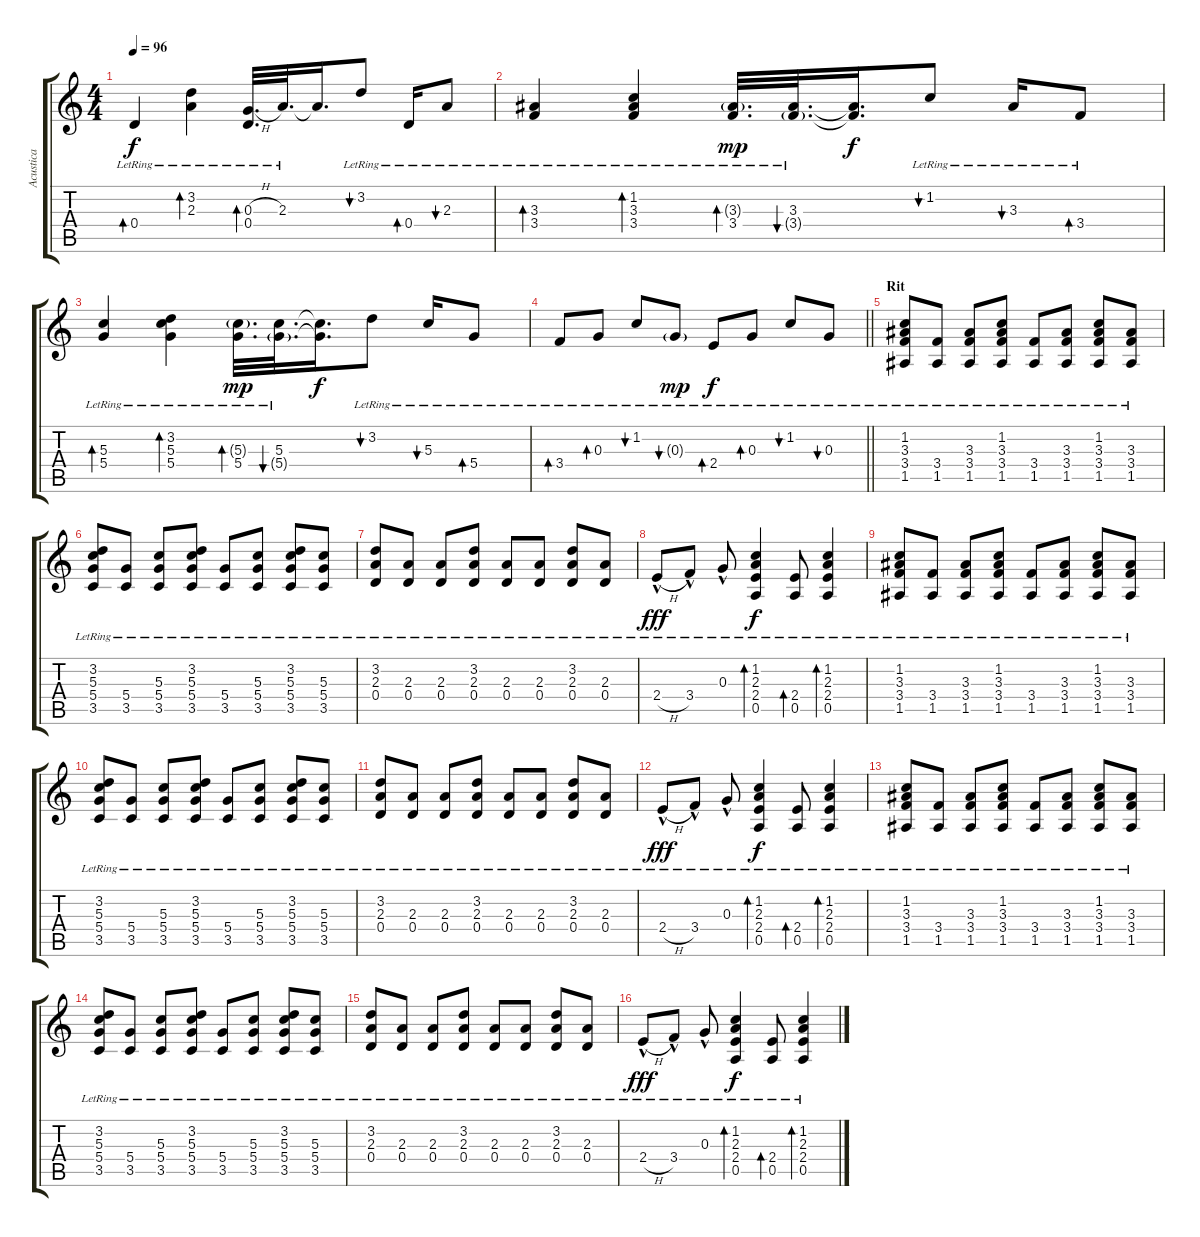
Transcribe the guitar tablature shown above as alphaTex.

\track ("Acustica" "Acustica") {instrument acousticguitarsteel}
\staff {score tabs}
\tuning (E4 B3 G3 D3 A2 E2) {hide}
\ts (4 4)
\tempo 96
\clef g2
\ks c
0.4{lr}.4{bd 60 dy f} (3.2{lr} 2.3{lr}).4{bd 60} (0.3{h lr} 0.4{lr}).32{d bd 60} 2.3{lr}.32{d} 2.3{t}.16{d} 3.2{lr}.8{bu 60} 0.4{lr}.16{bd 60} 2.3{lr}.8{bu 60} |
(3.3 3.4{lr}).4{bd 60} (1.2{lr} 3.3{lr} 3.4).4{bd 60} (3.3{g lr} 3.4{lr}).32{d bd 60 dy mp} (3.3{lr} 3.4{g lr}).32{d bu 60} (3.3{t} 3.4{t}).16{d dy f} 1.2{lr}.8{bu 60} 3.3{lr}.16{bu 60} 3.4{lr}.8{bd 60} |
(5.3 5.4{lr}).4{bd 60} (3.2{lr} 5.3{lr} 5.4).4{bd 60} (5.3{g lr} 5.4{lr}).32{d bd 60 dy mp} (5.3{lr} 5.4{g lr}).32{d bu 60} (5.3{t} 5.4{t}).16{d dy f} 3.2{lr}.8{bu 60} 5.3{lr}.16{bu 60} 5.4{lr}.8{bd 60} |
\barLineRight lightlight
3.4{lr}.8{bd 60} 0.3{lr}.8{bd 60} 1.2{lr}.8{bu 60} 0.3{g lr}.8{bu 60 dy mp} 2.4{lr}.8{bd 60 dy f} 0.3{lr}.8{bd 60} 1.2{lr}.8{bu 60} 0.3{lr}.8{bu 60} |
\section ("" "Rit")
(1.2{lr} 3.3{lr} 3.4{lr} 1.5{lr}).8 (3.4{lr} 1.5{lr}).8 (3.3{lr} 3.4{lr} 1.5{lr}).8 (1.2{lr} 3.3{lr} 3.4{lr} 1.5{lr}).8 (3.4{lr} 1.5{lr}).8 (3.3{lr} 3.4{lr} 1.5{lr}).8 (1.2{lr} 3.3{lr} 3.4{lr} 1.5{lr}).8 (3.3{lr} 3.4{lr} 1.5{lr}).8 |
(3.2{lr} 5.3{lr} 5.4{lr} 3.5{lr}).8 (5.4{lr} 3.5{lr}).8 (5.3{lr} 5.4{lr} 3.5{lr}).8 (3.2{lr} 5.3{lr} 5.4{lr} 3.5{lr}).8 (5.4{lr} 3.5{lr}).8 (5.3{lr} 5.4{lr} 3.5{lr}).8 (3.2{lr} 5.3{lr} 5.4{lr} 3.5{lr}).8 (5.3{lr} 5.4{lr} 3.5{lr}).8 |
(3.2{lr} 2.3{lr} 0.4{lr}).8 (2.3{lr} 0.4{lr}).8 (2.3{lr} 0.4{lr}).8 (3.2{lr} 2.3{lr} 0.4{lr}).8 (2.3{lr} 0.4{lr}).8 (2.3{lr} 0.4{lr}).8 (3.2{lr} 2.3{lr} 0.4{lr}).8 (2.3{lr} 0.4{lr}).8 |
2.4{h hac lr}.8{dy fff} 3.4{hac lr}.8 0.3{hac lr}.8 (1.2{lr} 2.3{lr} 2.4{lr} 0.5{lr}).4{bd 60 dy f} (2.4{lr} 0.5{lr}).8{bd 60} (1.2{lr} 2.3{lr} 2.4{lr} 0.5{lr}).4{bd 60} |
(1.2{lr} 3.3{lr} 3.4{lr} 1.5{lr}).8 (3.4{lr} 1.5{lr}).8 (3.3{lr} 3.4{lr} 1.5{lr}).8 (1.2{lr} 3.3{lr} 3.4{lr} 1.5{lr}).8 (3.4{lr} 1.5{lr}).8 (3.3{lr} 3.4{lr} 1.5{lr}).8 (1.2{lr} 3.3{lr} 3.4{lr} 1.5{lr}).8 (3.3{lr} 3.4{lr} 1.5{lr}).8 |
(3.2{lr} 5.3{lr} 5.4{lr} 3.5{lr}).8 (5.4{lr} 3.5{lr}).8 (5.3{lr} 5.4{lr} 3.5{lr}).8 (3.2{lr} 5.3{lr} 5.4{lr} 3.5{lr}).8 (5.4{lr} 3.5{lr}).8 (5.3{lr} 5.4{lr} 3.5{lr}).8 (3.2{lr} 5.3{lr} 5.4{lr} 3.5{lr}).8 (5.3{lr} 5.4{lr} 3.5{lr}).8 |
(3.2{lr} 2.3{lr} 0.4{lr}).8 (2.3{lr} 0.4{lr}).8 (2.3{lr} 0.4{lr}).8 (3.2{lr} 2.3{lr} 0.4{lr}).8 (2.3{lr} 0.4{lr}).8 (2.3{lr} 0.4{lr}).8 (3.2{lr} 2.3{lr} 0.4{lr}).8 (2.3{lr} 0.4{lr}).8 |
2.4{h hac lr}.8{dy fff} 3.4{hac lr}.8 0.3{hac lr}.8 (1.2{lr} 2.3{lr} 2.4{lr} 0.5{lr}).4{bd 60 dy f} (2.4{lr} 0.5{lr}).8{bd 60} (1.2{lr} 2.3{lr} 2.4{lr} 0.5{lr}).4{bd 60} |
(1.2{lr} 3.3{lr} 3.4{lr} 1.5{lr}).8 (3.4{lr} 1.5{lr}).8 (3.3{lr} 3.4{lr} 1.5{lr}).8 (1.2{lr} 3.3{lr} 3.4{lr} 1.5{lr}).8 (3.4{lr} 1.5{lr}).8 (3.3{lr} 3.4{lr} 1.5{lr}).8 (1.2{lr} 3.3{lr} 3.4{lr} 1.5{lr}).8 (3.3{lr} 3.4{lr} 1.5{lr}).8 |
(3.2{lr} 5.3{lr} 5.4{lr} 3.5{lr}).8 (5.4{lr} 3.5{lr}).8 (5.3{lr} 5.4{lr} 3.5{lr}).8 (3.2{lr} 5.3{lr} 5.4{lr} 3.5{lr}).8 (5.4{lr} 3.5{lr}).8 (5.3{lr} 5.4{lr} 3.5{lr}).8 (3.2{lr} 5.3{lr} 5.4{lr} 3.5{lr}).8 (5.3{lr} 5.4{lr} 3.5{lr}).8 |
(3.2{lr} 2.3{lr} 0.4{lr}).8 (2.3{lr} 0.4{lr}).8 (2.3{lr} 0.4{lr}).8 (3.2{lr} 2.3{lr} 0.4{lr}).8 (2.3{lr} 0.4{lr}).8 (2.3{lr} 0.4{lr}).8 (3.2{lr} 2.3{lr} 0.4{lr}).8 (2.3{lr} 0.4{lr}).8 |
2.4{h hac lr}.8{dy fff} 3.4{hac lr}.8 0.3{hac lr}.8 (1.2{lr} 2.3{lr} 2.4{lr} 0.5{lr}).4{bd 60 dy f} (2.4{lr} 0.5{lr}).8{bd 60} (1.2{lr} 2.3{lr} 2.4{lr} 0.5{lr}).4{bd 60}
